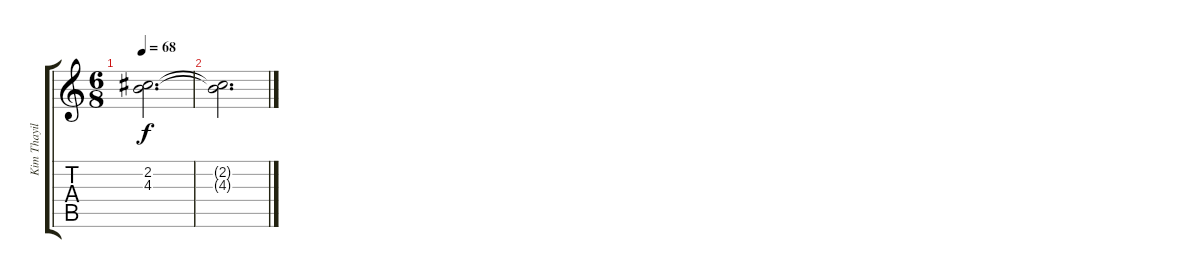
\track ("Kim Thayil" "Kim Thayil") {instrument distortionguitar}
\staff {score tabs}
\tuning (E4 B3 G3 D3 G2 C2) {hide}
\ts (6 8)
\tempo 68
\clef g2
\ks c
(2.2{t} 4.3{t}).2{d dy f} |
(2.2{t} 4.3{t}).2{d}
